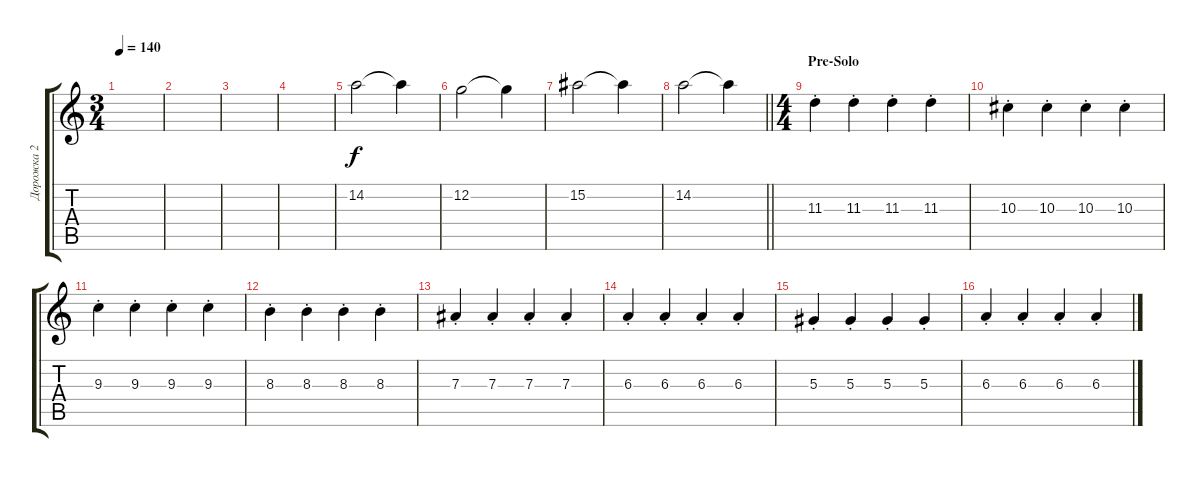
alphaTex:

\track ("Дорожка 2" "Дорожка 2") {instrument distortionguitar}
\staff {score tabs}
\tuning (C4 G3 Eb3 Bb2 F2 C2) {hide}
\ts (3 4)
\tempo 140
\clef g2
\ks c
|
|
|
|
14.2.2 14.2{t}.4 |
12.2.2 12.2{t}.4 |
15.2.2 15.2{t}.4 |
\barLineRight lightlight
14.2.2 14.2{t}.4 |
\ts (4 4)
\section ("" "Pre-Solo")
11.3{st}.4 11.3{st}.4 11.3{st}.4 11.3{st}.4 |
10.3{st}.4 10.3{st}.4 10.3{st}.4 10.3{st}.4 |
9.3{st}.4 9.3{st}.4 9.3{st}.4 9.3{st}.4 |
8.3{st}.4 8.3{st}.4 8.3{st}.4 8.3{st}.4 |
7.3{st}.4 7.3{st}.4 7.3{st}.4 7.3{st}.4 |
6.3{st}.4 6.3{st}.4 6.3{st}.4 6.3{st}.4 |
5.3{st}.4 5.3{st}.4 5.3{st}.4 5.3{st}.4 |
6.3{st}.4 6.3{st}.4 6.3{st}.4 6.3{st}.4
